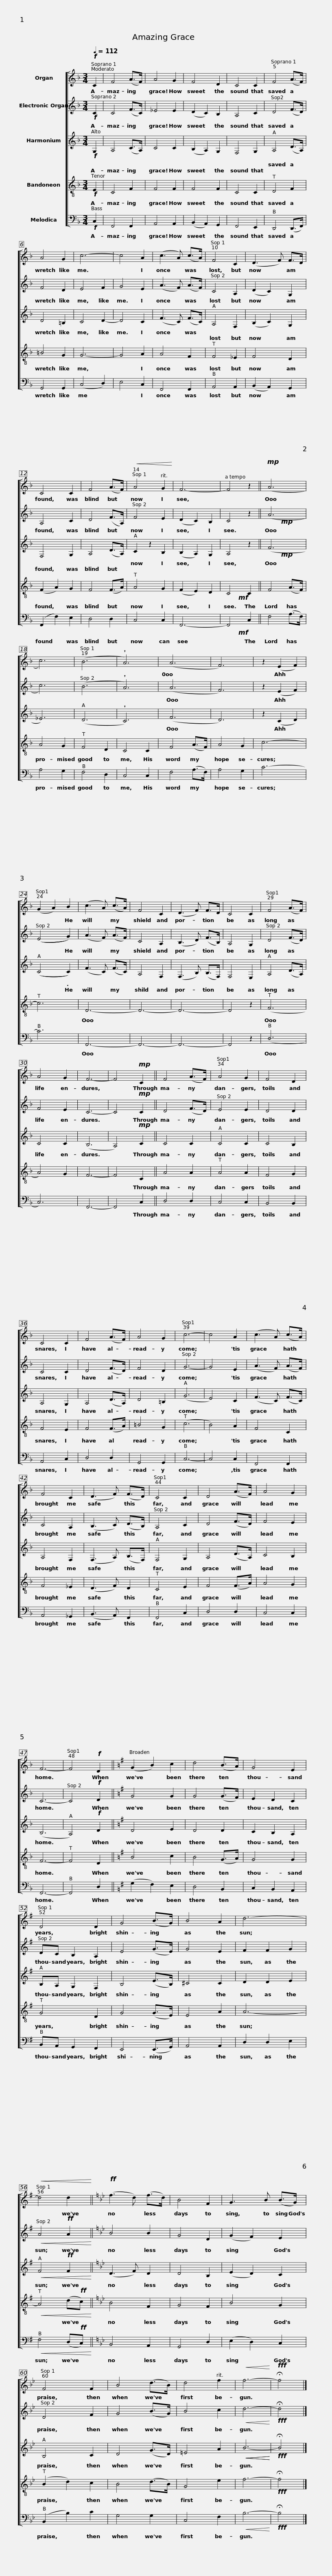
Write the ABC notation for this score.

X:1
%%score [ 1 ( 2 3 ) ( 4 5 ) ( 6 7 ) ( 8 9 ) ]
L:1/8
Q:1/4=112
M:3/4
I:linebreak $
K:F
V:1 treble
V:2 treble
V:3 treble
V:4 treble
V:5 treble
V:6 treble-8
V:7 treble-8
V:8 bass
V:9 bass
V:1
!f! C2 | F4 (A>F) | A4 G2 | F4 D2 | C4 C2 |$ %5
 F4 (A>F) | A4 G2 | c6- | c4 A2 | (c3 A) (c>A) |$ %10
 F4 C2 | (D3 F) F>D | C4 C2 | F4 (A>F) |$!<(! A4 G2!<)! | %15
 F6- | F4 z2 ||!mp! (A6 | c6) |$ (B6 | %20
 !wedge!A6) | (A6 | F6) | z2 (E2 F2) |$ (G2 A2) B2 | %25
 (c3 A) (c>A) | F4 C2 | (D3 F) F>D | C4 C2 |$ F4 (A>F) | %30
 A4 G2 | F6- | F4!mp! C2 || F4 (A>F) |$ A4 G2 | %35
 F4 D2 | C4 C2 | F4 (A>F) | A4 G2 |$ c6- | %40
 c4 A2 | (c3 A) (c>A) | F4 C2 | (D3 F) (F>D) |$ C4 C2 | %45
 D4 (A>F) | A4 G2 | F6- |$ F4!f! D2 ||[K:G] (G2 B2) c2 | %50
 d4 (B>A) | G4 E2 |$ D4 D2 | G4 (B>G) | B4 A2 | %55
 d6- |$!<(! d4 d2!<)! ||[K:Bb]!ff! (f3 d) (f>d) | B4 F2 | G3 B (B>G) |$ %60
 F4 F2 | B4 (d>B) | d4 f2 |!<(! f6-!<)! |!fff! !fermata!f4 |] %65
V:2
!f! x2 | x6 | x6 | x6 | x6 |$ %5
 x6 | x6 | x6 | x6 | x6 |$ %10
 x6 | x6 | x6 | x6 |$ x6 | %15
 x6 | x6 ||!mp! x6 | x6 |$ x6 | %20
 x6 | x6 | x6 | x6 |$ x6 | %25
 x6 | x6 | x6 | x6 |$ x6 | %30
 x6 | x6 | x6 || x6 |$ x6 | %35
 x6 | x6 | x6 | x6 |$ x6 | %40
 x6 | x6 | x6 | x6 |$ x6 | %45
 x6 | x6 | x6 |$ x6 ||[K:G] x6 | %50
 x6 | x6 |$ x6 | x6 | x6 | %55
 x6 |$!<(! x6!<)! ||[K:Bb] x6 | x6 | x6 |$ %60
 x6 | x6 | x6 |!<(! x6!<)! |!fff! x4 |] %65
V:3
 C2 | C4 (F>C) | _E4 E2 | (D2 C2) B,2 | A,4 C2 |$ %5
 D4 (F>D) | F4 D2 | E4 F2 | G4 E2 | (A3 F) (A>F) |$ %10
 C4 A,2 | (D2 C2) G,2 | A,4 C2 | D4 (F>A,) |$ F4 E2 | %15
 (D2 C2) B,2 | C4 z2 || (A6 | c6) |$ (B6 | %20
 !wedge!A6) | (A6 | F6) | z2 (E2 F2) |$ ((E4 G2)) | %25
 (A3 F) (A>F) | C4 A,2 | (B,3 D) (F>B,) | A,4 G,2 |$ D4 (F>D) | %30
 F4 E2 | C6- | C4!mp! C2 || D4 (F>D) |$ E4 E2 | %35
 D4 D2 | C4 C2 | D4 (F>D) | F4 D2 |$ G6- | %40
 G4 E2 | (A3 F) (A>F) | C4 A,2 | (B,3 C) (D>B,) |$ A,4 C2 | %45
 D4 (F>D) | F4 E2 | C6- |$ C4!f! D2 ||[K:G] G4 G2 | %50
 G4 (G>F) | E2 D2 C2 |$ DC B,2 A,2 | E4 (G>E) | G4 E2 | %55
 F2 F2 G2 |$ A4!ff! A2 ||[K:Bb] B4 B2 | G4 D2 | (G2 F2) E2 |$ %60
 D4 F2 | G4 (B>G) | B4 c2 | d6- | !fermata!d4 |] %65
V:4
!f! x2 | x6 | x6 | x6 | x6 |$ %5
 x6 | x6 | x6 | x6 | x6 |$ %10
 x6 | x6 | x6 | x6 |$ x6 | %15
 x6 | x6 ||!mp! x6 | x6 |$ x6 | %20
 x6 | x6 | x6 | x6 |$ x6 | %25
 x6 | x6 | x6 | x6 |$ x6 | %30
 x6 | x6 | x6 || x6 |$ x6 | %35
 x6 | x6 | x6 | x6 |$ x6 | %40
 x6 | x6 | x6 | x6 |$ x6 | %45
 x6 | x6 | x6 |$ x6 ||[K:G] x6 | %50
 x6 | x6 |$ x6 | x6 | x6 | %55
 x6 |$!<(! x6!<)! ||[K:Bb] x6 | x6 | x6 |$ %60
 x6 | x6 | x6 |!<(!!<(! x6!<)!!<)! |!fff! x4 |] %65
V:5
 G,2 | A,4 (C>A,) | C4 C2 | (B,2 A,2) G,2 | F,4 G,2 |$ %5
 A,4 (D>A,) | D4 =B,2 | C4 D2- | D4 C2 | (F3 C) (F>C) |$ %10
 A,4 F,2 | (B,2 C2) G,2 | F,4 G,2 | A,4 (D>A,) |$ C2 z2 B,2 | %15
 (B,2 A,2) G,2 | A,4 z2 || (F6 | _E6) |$ (D6 | %20
 !wedge!C6) | (F6 | D6) | z2 (C2 D2) |$ ((C4 C2)) | %25
 (F3 C) (F>C) | A,4 F,2 | (F,3 B,) (B,>F,) | F,4 E,2 |$ A,4 (D>A,) | %30
 C4 C2 | (B,6 | A,4)!mp! C2 || C4 C2 |$ C4 C2 | %35
 C4 B,2 | A,4 G,2 | A,4 (D>A,) | D4 =B,2 |$ (G6 | %40
 E4) C2 | (F3 C) (F>C) | A,4 F,2 | (F,3 A,) (B,>F,) |$ F,4 G,2 | %45
 A,4 (D>A,) | C4 B,2 | (B,6 |$ A,4)!f! D2 ||[K:G] D4 E2 | %50
 D4 D2 | C2 B,2 A,2 |$ B,A, G,2 F,2 | B,4 (E>B,) | ^C4 C2 | %55
 D2 D2 E2 |$ F4!ff! F2 ||[K:Bb] (D3 F) D2 | D4 B,2 | (E2 D2) C2 |$ %60
 B,4 C2 | D4 (G>D) | =E4 A2 | B6- | !fermata!B4 |] %65
V:6
!f! x2 | x6 | x6 | x6 | x6 |$ %5
 x6 | x6 | x6 | x6 | x6 |$ %10
 x6 | x6 | x6 | x6 |$ x6 | %15
 x6 |!mf! x6 || x6 | x6 |$ x6 | %20
 x6 | x6 | x6 | x6 |$ x6 | %25
 x6 | x6 | x6 | x6 |$ x6 | %30
 x6 | x6 | x6 || x6 |$ x6 | %35
 x6 | x6 | x6 | x6 |$ x6 | %40
 x6 | x6 | x6 | x6 |$ x6 | %45
 x6 | x6 | x6 |$ x6 ||[K:G] x6 | %50
 x6 | x6 |$[K:G] x6 | x6 | x6 | %55
 x6 |$!<(! x6!<)! ||[K:Bb] x6 | x6 | x6 |$ %60
 x6 | x6 | x6 | x6 |!fff! x4 |] %65
V:7
 E2 | C4 F2 | F4 F2 | F4 F2 | C4 C2 |$ %5
 D4 F2 | =B4 G2 | G6- | G4 A2 | A4 F2 |$ %10
 F4 _E2 | F4 D2 | (F2 A2) G2 | F4 (F>A) |$ A4 G2 | %15
 (F2 E2) D2 | C4 C2 || F4 (A>F) | A4 G2 |$ F4 D2 | %20
 C4 C2 | F4 (A>F) | A4 G2 | c6- |$ c6 | %25
 D6- | D6- | D6- | D4 z2 |$ (F6 | %30
 A4) G2 | F6- | F4 C2 || A4 A2 |$ A4 A2 | %35
 F4 G2 | F4 E2 | F4 (F>A) | =B4 G2 |$ (c6 | %40
 B4) A2 | F4 C2 | F4 _E2 | (D3 F) D2 |$ C4 E2 | %45
 F4 (F>A) | A4 G2 | F6- |$ F4 D2 ||[K:G] B4 c2 | %50
 B4 (G>A) | G4 G2 |$[K:G] G4 D2 | G4 (G>E) | E4 A2 | %55
 A6- |$ A4 (d!ff!c) ||[K:Bb] B4 F2 | G4 F2 | B4 G2 |$ %60
 (B2 d2) c2 | B4 (d>B) | G4 e2 | f6- | !fermata!f4 |] %65
V:8
!f! x2 | x6 | x6 | x6 | x6 |$ %5
 x6 | x6 | x6 | x6 | x6 |$ %10
 x6 | x6 | x6 | x6 |$ x6 | %15
 x6 |!mf! x6 || x6 | x6 |$ x6 | %20
 x6 | x6 | x6 | x6 |$ x6 | %25
 x6 | x6 | x6 | x6 |$ x6 | %30
 x6 | x6 | x6 || x6 |$ x6 | %35
 x6 | x6 | x6 | x6 |$ x6 | %40
 x6 | x6 | x6 | x6 |$ x6 | %45
 x6 | x6 | x6 |$ x6 ||[K:G] x6 | %50
 x6 | x6 |$ x6 | x6 | x6 | %55
 x6 |$!<(! x6!<)! ||[K:Bb] x6 | x6 | x6 |$ %60
 x6 | x6 | x6 |!<(! x6!<)! |!fff! x4 |] %65
V:9
 C,2 | F,,4 F,,2 | A,,4 A,,2 | (B,,2 A,,2) G,,2 | F,,4 E,,2 |$ %5
 D,,4 (D,,>F,,) | G,,4 G,,2 | (C,4 D,2) | E,4 C,2 | F,,4 F,,2 |$ %10
 A,,4 A,,2 | (B,,2 A,,2) G,,2 | (F,,2 F,2) E,2 | D,4 D,2 |$ C,4 C,2 | %15
 F,,6- | F,,4 C,2 || F,4 (A,>F,) | A,4 G,2 |$ F,4 D,2 | %20
 C,4 C,2 | F,4 (A,>F,) | A,4 G,2 | C6- |$ C6 | %25
 F,,6- | F,,6- | F,,6- | F,,4 z2 |$ (D,6 | %30
 C,6) | F,,6- | F,,4 C,2 || D,4 D,2 |$ C,4 C,2 | %35
 B,,4 B,,2 | A,,4 C,2 | D,4 D,2 | G,,4 G,,2 |$ C,6- | %40
 C,4 C,2 | F,,4 F,,2 | A,,4 _G,,2 | (B,,3 A,,) F,,2 |$ F,,4 C,2 | %45
 D,4 D,2 | C,4 C,2 | F,,6- |$ F,,4 D,2 ||[K:G] (G,2 F,2) E,2 | %50
 D,4 B,,2 | C,2 B,,2 A,,2 |$ B,,A,, G,,2 F,,2 | E,,4 (E,,>G,,) | A,,4 A,,2 | %55
 D,2 D,2 E,2 |$ F,4 (D,!ff!C,) ||[K:Bb] B,,4 A,,2 | G,,4 D,2 | (E,2 D,2) C,2 |$ %60
 (B,,2 B,2) C2 | G,4 G,2 | C,4 F,2 | B,6- | !fermata!B,4 |] %65
